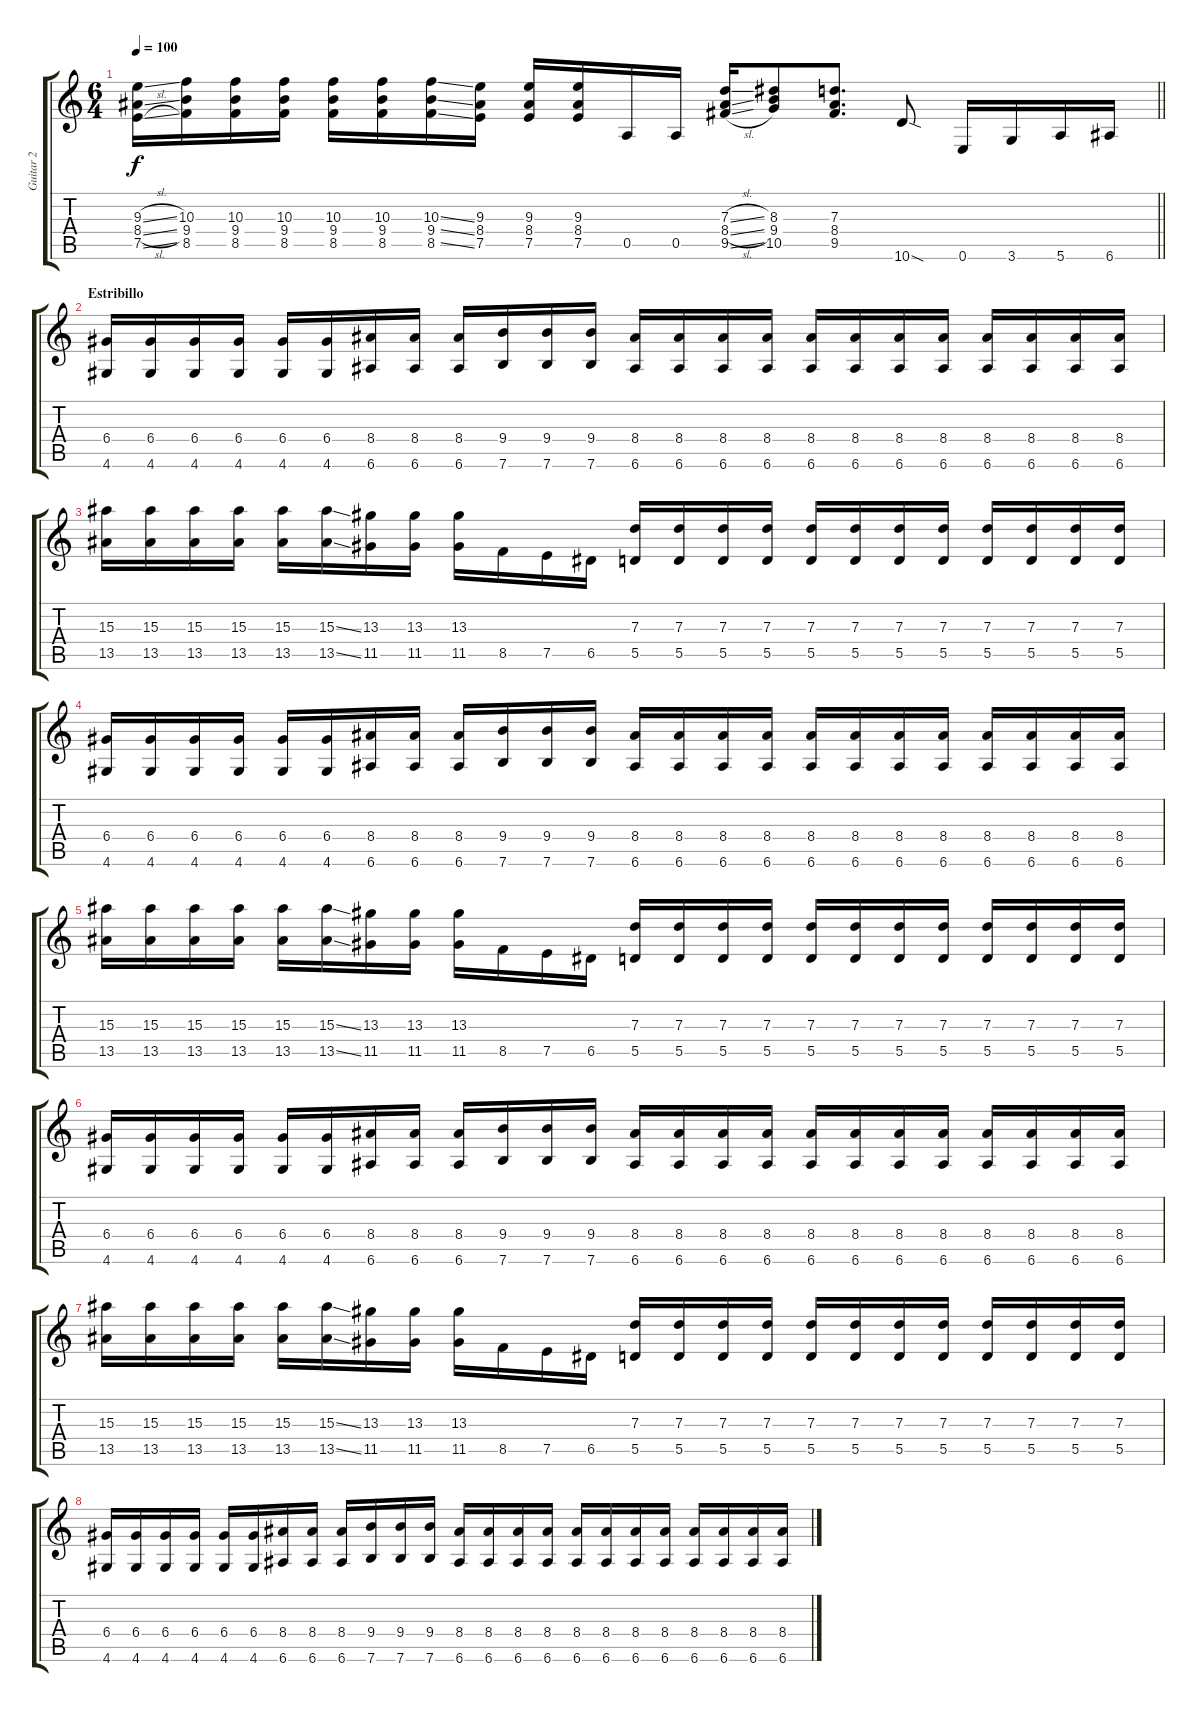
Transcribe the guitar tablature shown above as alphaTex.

\track ("Guitar 2" "Guitar 2") {instrument distortionguitar}
\staff {score tabs}
\tuning (E4 B3 G3 D3 A2 E2) {hide}
\ts (6 4)
\tempo 100
\clef g2
\barLineRight lightlight
\ks c
(9.3{sl} 8.4{sl} 7.5{sl}).16{dy f} (10.3 9.4 8.5).16 (10.3 9.4 8.5).16 (10.3 9.4 8.5).16 (10.3 9.4 8.5).16 (10.3 9.4 8.5).16 (10.3{ss} 9.4{ss} 8.5{ss}).16 (9.3 8.4 7.5).16 (9.3 8.4 7.5).16 (9.3 8.4 7.5).16 0.5.16 0.5.16 (7.3{sl} 8.4{sl} 9.5{sl}).16 (8.3 9.4 10.5).8 (7.3 8.4 9.5).8{d} 10.6{sod}.8 0.6.16 3.6.16 5.6.16 6.6.16 |
\section ("" "Estribillo")
(6.4 4.6).16 (6.4 4.6).16 (6.4 4.6).16 (6.4 4.6).16 (6.4 4.6).16 (6.4 4.6).16 (8.4 6.6).16 (8.4 6.6).16 (8.4 6.6).16 (9.4 7.6).16 (9.4 7.6).16 (9.4 7.6).16 (8.4 6.6).16 (8.4 6.6).16 (8.4 6.6).16 (8.4 6.6).16 (8.4 6.6).16 (8.4 6.6).16 (8.4 6.6).16 (8.4 6.6).16 (8.4 6.6).16 (8.4 6.6).16 (8.4 6.6).16 (8.4 6.6).16 |
(15.3 13.5).16 (15.3 13.5).16 (15.3 13.5).16 (15.3 13.5).16 (15.3 13.5).16 (15.3{ss} 13.5{ss}).16 (13.3 11.5).16 (13.3 11.5).16 (13.3 11.5).16 8.5.16 7.5.16 6.5.16 (7.3 5.5).16 (7.3 5.5).16 (7.3 5.5).16 (7.3 5.5).16 (7.3 5.5).16 (7.3 5.5).16 (7.3 5.5).16 (7.3 5.5).16 (7.3 5.5).16 (7.3 5.5).16 (7.3 5.5).16 (7.3 5.5).16 |
(6.4 4.6).16 (6.4 4.6).16 (6.4 4.6).16 (6.4 4.6).16 (6.4 4.6).16 (6.4 4.6).16 (8.4 6.6).16 (8.4 6.6).16 (8.4 6.6).16 (9.4 7.6).16 (9.4 7.6).16 (9.4 7.6).16 (8.4 6.6).16 (8.4 6.6).16 (8.4 6.6).16 (8.4 6.6).16 (8.4 6.6).16 (8.4 6.6).16 (8.4 6.6).16 (8.4 6.6).16 (8.4 6.6).16 (8.4 6.6).16 (8.4 6.6).16 (8.4 6.6).16 |
(15.3 13.5).16 (15.3 13.5).16 (15.3 13.5).16 (15.3 13.5).16 (15.3 13.5).16 (15.3{ss} 13.5{ss}).16 (13.3 11.5).16 (13.3 11.5).16 (13.3 11.5).16 8.5.16 7.5.16 6.5.16 (7.3 5.5).16 (7.3 5.5).16 (7.3 5.5).16 (7.3 5.5).16 (7.3 5.5).16 (7.3 5.5).16 (7.3 5.5).16 (7.3 5.5).16 (7.3 5.5).16 (7.3 5.5).16 (7.3 5.5).16 (7.3 5.5).16 |
(6.4 4.6).16 (6.4 4.6).16 (6.4 4.6).16 (6.4 4.6).16 (6.4 4.6).16 (6.4 4.6).16 (8.4 6.6).16 (8.4 6.6).16 (8.4 6.6).16 (9.4 7.6).16 (9.4 7.6).16 (9.4 7.6).16 (8.4 6.6).16 (8.4 6.6).16 (8.4 6.6).16 (8.4 6.6).16 (8.4 6.6).16 (8.4 6.6).16 (8.4 6.6).16 (8.4 6.6).16 (8.4 6.6).16 (8.4 6.6).16 (8.4 6.6).16 (8.4 6.6).16 |
(15.3 13.5).16 (15.3 13.5).16 (15.3 13.5).16 (15.3 13.5).16 (15.3 13.5).16 (15.3{ss} 13.5{ss}).16 (13.3 11.5).16 (13.3 11.5).16 (13.3 11.5).16 8.5.16 7.5.16 6.5.16 (7.3 5.5).16 (7.3 5.5).16 (7.3 5.5).16 (7.3 5.5).16 (7.3 5.5).16 (7.3 5.5).16 (7.3 5.5).16 (7.3 5.5).16 (7.3 5.5).16 (7.3 5.5).16 (7.3 5.5).16 (7.3 5.5).16 |
(6.4 4.6).16 (6.4 4.6).16 (6.4 4.6).16 (6.4 4.6).16 (6.4 4.6).16 (6.4 4.6).16 (8.4 6.6).16 (8.4 6.6).16 (8.4 6.6).16 (9.4 7.6).16 (9.4 7.6).16 (9.4 7.6).16 (8.4 6.6).16 (8.4 6.6).16 (8.4 6.6).16 (8.4 6.6).16 (8.4 6.6).16 (8.4 6.6).16 (8.4 6.6).16 (8.4 6.6).16 (8.4 6.6).16 (8.4 6.6).16 (8.4 6.6).16 (8.4 6.6).16
